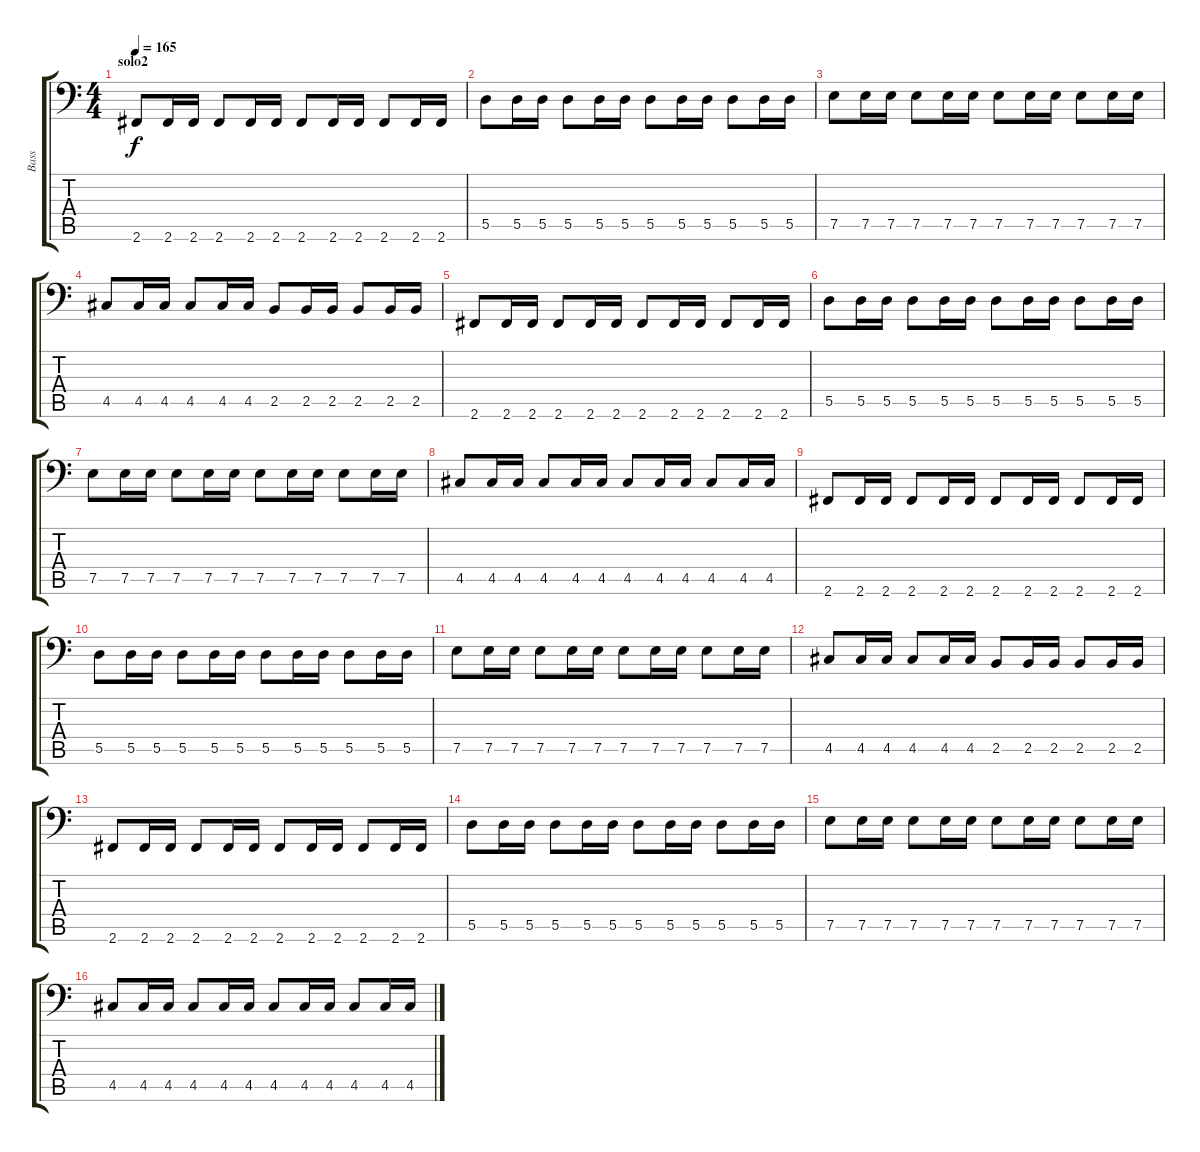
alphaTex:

\track ("Bass" "Bass") {instrument electricbassfinger}
\staff {score tabs}
\tuning (E3 B2 G2 D2 A1 E1) {hide}
\ts (4 4)
\section ("" "solo2")
\tempo 165
\clef f4
\ks c
2.6.8{dy f} 2.6.16 2.6.16 2.6.8 2.6.16 2.6.16 2.6.8 2.6.16 2.6.16 2.6.8 2.6.16 2.6.16 |
5.5.8 5.5.16 5.5.16 5.5.8 5.5.16 5.5.16 5.5.8 5.5.16 5.5.16 5.5.8 5.5.16 5.5.16 |
7.5.8 7.5.16 7.5.16 7.5.8 7.5.16 7.5.16 7.5.8 7.5.16 7.5.16 7.5.8 7.5.16 7.5.16 |
4.5.8 4.5.16 4.5.16 4.5.8 4.5.16 4.5.16 2.5.8 2.5.16 2.5.16 2.5.8 2.5.16 2.5.16 |
2.6.8 2.6.16 2.6.16 2.6.8 2.6.16 2.6.16 2.6.8 2.6.16 2.6.16 2.6.8 2.6.16 2.6.16 |
5.5.8 5.5.16 5.5.16 5.5.8 5.5.16 5.5.16 5.5.8 5.5.16 5.5.16 5.5.8 5.5.16 5.5.16 |
7.5.8 7.5.16 7.5.16 7.5.8 7.5.16 7.5.16 7.5.8 7.5.16 7.5.16 7.5.8 7.5.16 7.5.16 |
4.5.8 4.5.16 4.5.16 4.5.8 4.5.16 4.5.16 4.5.8 4.5.16 4.5.16 4.5.8 4.5.16 4.5.16 |
2.6.8 2.6.16 2.6.16 2.6.8 2.6.16 2.6.16 2.6.8 2.6.16 2.6.16 2.6.8 2.6.16 2.6.16 |
5.5.8 5.5.16 5.5.16 5.5.8 5.5.16 5.5.16 5.5.8 5.5.16 5.5.16 5.5.8 5.5.16 5.5.16 |
7.5.8 7.5.16 7.5.16 7.5.8 7.5.16 7.5.16 7.5.8 7.5.16 7.5.16 7.5.8 7.5.16 7.5.16 |
4.5.8 4.5.16 4.5.16 4.5.8 4.5.16 4.5.16 2.5.8 2.5.16 2.5.16 2.5.8 2.5.16 2.5.16 |
2.6.8 2.6.16 2.6.16 2.6.8 2.6.16 2.6.16 2.6.8 2.6.16 2.6.16 2.6.8 2.6.16 2.6.16 |
5.5.8 5.5.16 5.5.16 5.5.8 5.5.16 5.5.16 5.5.8 5.5.16 5.5.16 5.5.8 5.5.16 5.5.16 |
7.5.8 7.5.16 7.5.16 7.5.8 7.5.16 7.5.16 7.5.8 7.5.16 7.5.16 7.5.8 7.5.16 7.5.16 |
4.5.8 4.5.16 4.5.16 4.5.8 4.5.16 4.5.16 4.5.8 4.5.16 4.5.16 4.5.8 4.5.16 4.5.16
